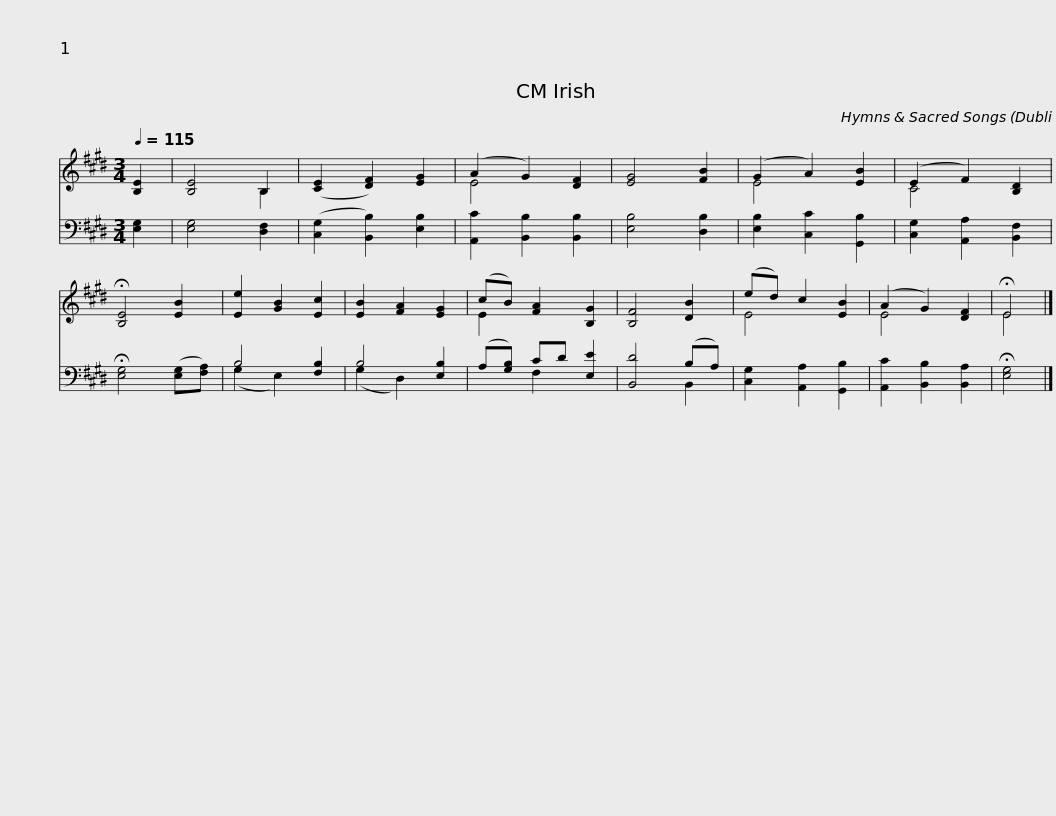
X:1
%%score ( 1 2 ) ( 3 4 )
L:1/8
Q:1/4=115
M:3/4
I:linebreak $
K:E
V:1 treble
V:2 treble
V:3 bass
V:4 bass
V:1
 [B,E]2 | [B,E]4 B,2 | ([CE]2 [DF]2) [EG]2 | (A2 G2) [DF]2 | [EG]4 [FB]2 | %5
 (G2 A2) [EB]2 | (E2 F2) [B,D]2 | !fermata![B,E]4 [EB]2 | [Ee]2 [GB]2 [Ec]2 | [EB]2 [FA]2 [EG]2 | %10
 (cB) [FA]2 [B,G]2 | [B,F]4 [DB]2 |$ (ed) c2 [EB]2 | (A2 G2) [DF]2 | !fermata!E4 |] %15
V:2
 x2 | x4 B,2 | x6 | E4 x2 | x6 | %5
 E4 x2 | C4 x2 | x6 | x6 | x6 | %10
 E2 x4 | x6 |$ E4 x2 | E4 x2 | E4 |] %15
V:3
 [E,G,]2 | [E,G,]4 [D,F,]2 | ([C,G,]2 [B,,B,]2) [E,B,]2 | [A,,C]2 [B,,B,]2 [B,,B,]2 | [E,B,]4 [D,B,]2 | %5
 [E,B,]2 [C,C]2 [G,,B,]2 | [C,G,]2 [A,,A,]2 [B,,F,]2 | !fermata![E,G,]4 ([E,G,][F,A,]) | B,4 [F,B,]2 | B,4 [E,B,]2 | %10
 (A,[G,B,]) CD [E,E]2 | [B,,D]4 (B,A,) |$ [C,G,]2 [A,,A,]2 [G,,B,]2 | [A,,C]2 [B,,B,]2 [B,,A,]2 | !fermata![E,G,]4 |] %15
V:4
 x2 | x6 | x6 | x6 | x6 | %5
 x6 | x6 | x6 | (G,2 E,2) x2 | (G,2 D,2) x2 | %10
 x2 F,2 x2 | x4 B,,2 |$ x6 | x6 | x4 |] %15
